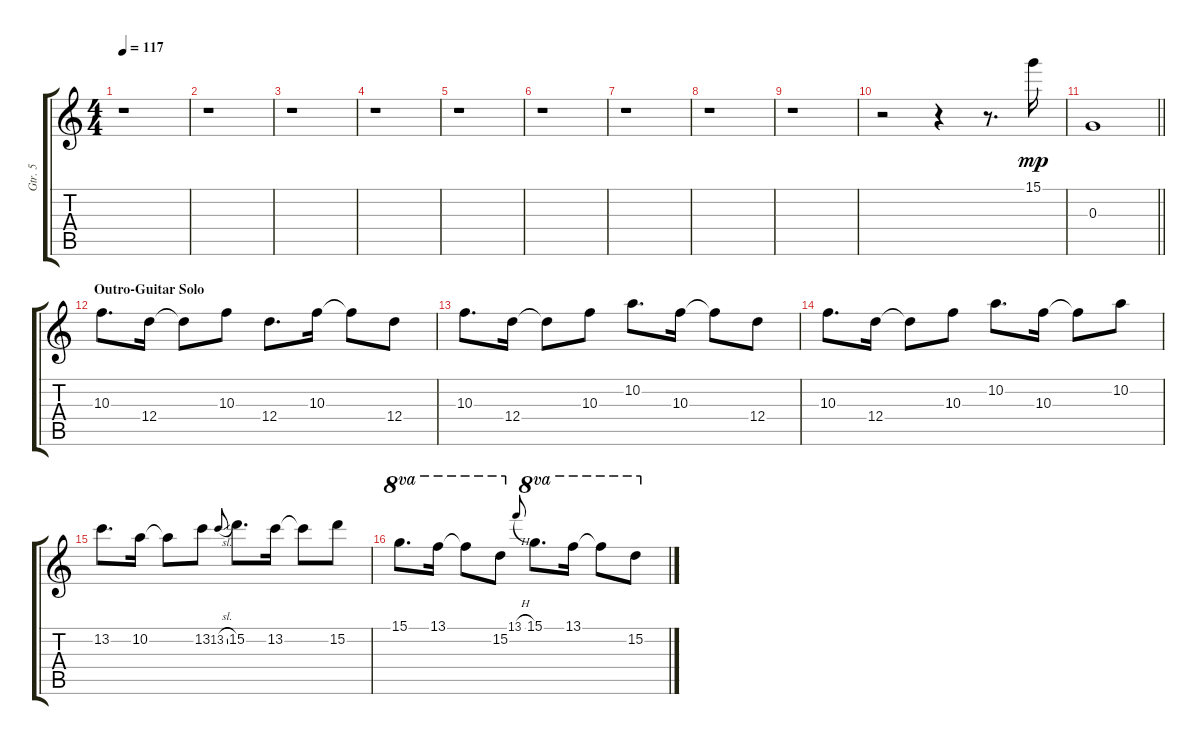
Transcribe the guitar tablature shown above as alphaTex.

\track ("Gtr. 5" "Gtr. 5") {instrument overdrivenguitar}
\staff {score tabs}
\tuning (E4 B3 G3 D3 A2 E2) {hide}
\ts (4 4)
\tempo 117
\clef g2
\ks c
r.1{dy mp} |
r.1 |
r.1 |
r.1 |
r.1 |
r.1 |
r.1 |
r.1 |
r.1 |
r.2 r.4 r.8{d} 15.1.16 |
\barLineRight lightlight
0.3.1 |
\section ("" "Outro-Guitar Solo")
10.3.8{d} 12.4.16 12.4{t}.8 10.3.8 12.4.8{d} 10.3.16 10.3{t}.8 12.4.8 |
10.3.8{d} 12.4.16 12.4{t}.8 10.3.8 10.2.8{d} 10.3.16 10.3{t}.8 12.4.8 |
10.3.8{d} 12.4.16 12.4{t}.8 10.3.8 10.2.8{d} 10.3.16 10.3{t}.8 10.2.8 |
13.2.8{d} 10.2.16 10.2{t}.8 13.2.8 13.2{sl}.8{gr onbeat} 15.2.8{d} 13.2.16 13.2{t}.8 15.2.8 |
15.1.8{d ot 8va} 13.1.16{ot 8va} 13.1{t}.8{ot 8va} 15.2.8{ot 8va} 13.1{h}.8{gr onbeat} 15.1.8{d ot 8va} 13.1.16{ot 8va} 13.1{t}.8{ot 8va} 15.2.8{ot 8va}
